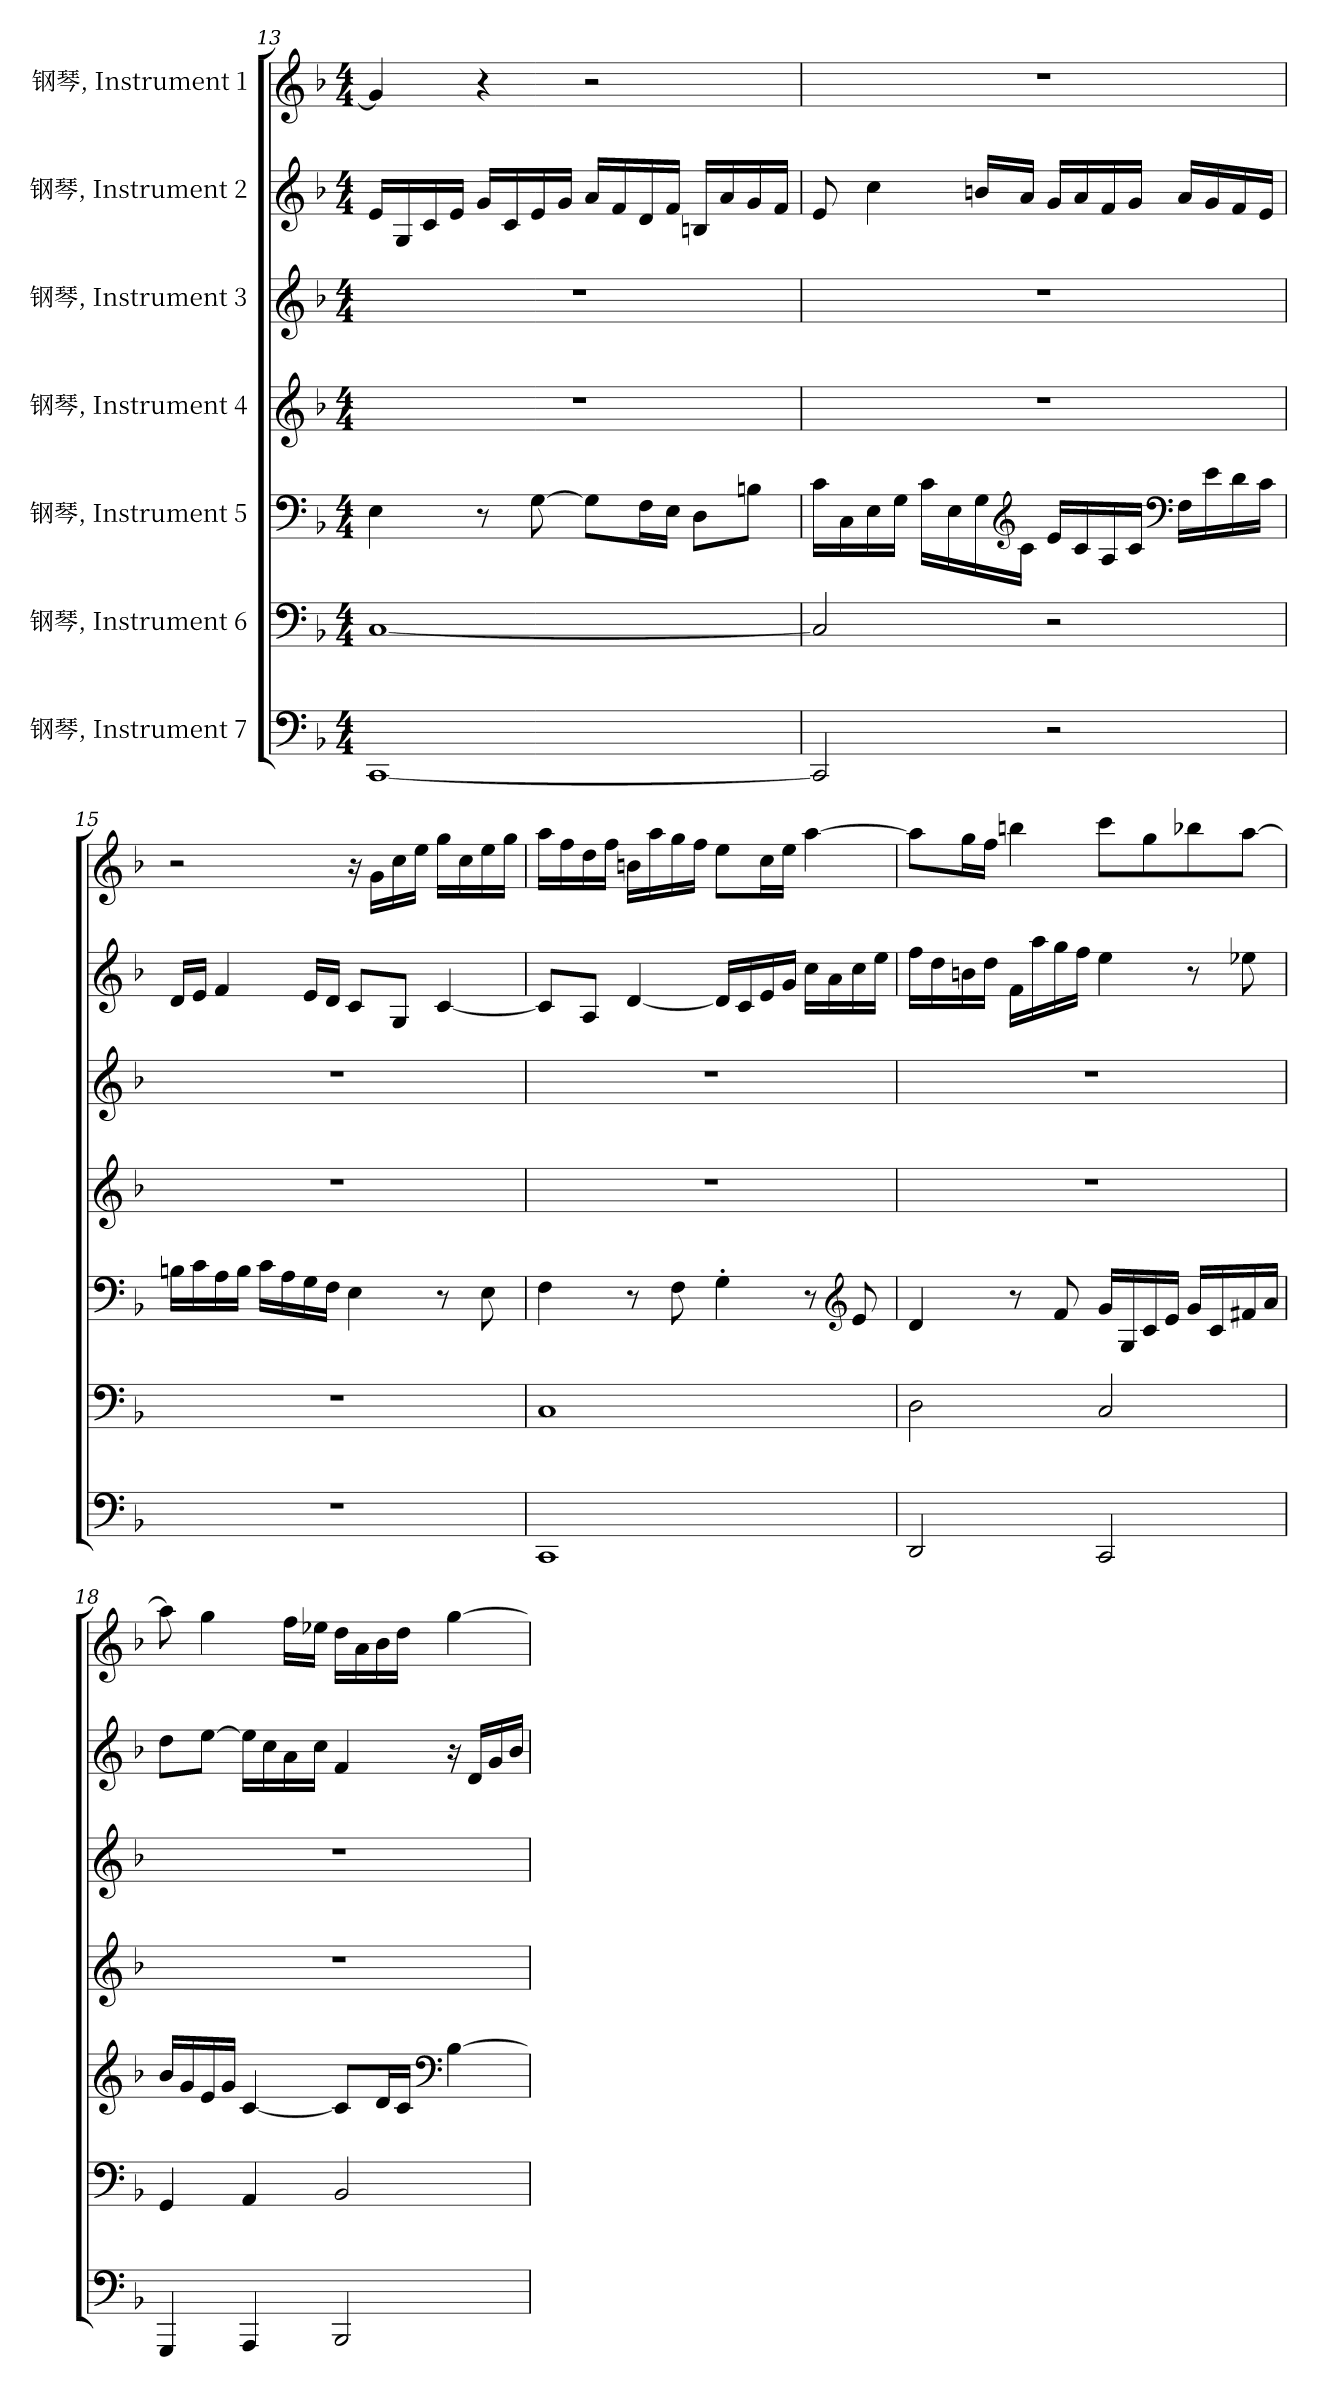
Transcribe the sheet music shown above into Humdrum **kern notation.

**kern	**kern	**kern	**kern	**kern	**kern	**kern
*part7	*part6	*part5	*part4	*part3	*part2	*part1
*staff7	*staff6	*staff5	*staff4	*staff3	*staff2	*staff1
*I"钢琴, Instrument 7	*I"钢琴, Instrument 6	*I"钢琴, Instrument 5	*I"钢琴, Instrument 4	*I"钢琴, Instrument 3	*I"钢琴, Instrument 2	*I"钢琴, Instrument 1
!!LO:PB:g=z
*clefF4	*clefF4	*clefF4	*clefG2	*clefG2	*clefG2	*clefG2
*k[b-]	*k[b-]	*k[b-]	*k[b-]	*k[b-]	*k[b-]	*k[b-]
*M4/4	*M4/4	*M4/4	*M4/4	*M4/4	*M4/4	*M4/4
=13	=13	=13	=13	=13	=13	=13
[1CC	[1C	4E\	1r	1r	16e/LL	4g/]
.	.	.	.	.	16G/	.
.	.	.	.	.	16c/	.
.	.	.	.	.	16e/JJ	.
.	.	8r	.	.	16g/LL	4r
.	.	.	.	.	16c/	.
.	.	[8G\	.	.	16e/	.
.	.	.	.	.	16g/JJ	.
.	.	8G\L]	.	.	16a/LL	2r
.	.	.	.	.	16f/	.
.	.	16F\L	.	.	16d/	.
.	.	16E\JJ	.	.	16f/JJ	.
.	.	8D\L	.	.	16Bn/LL	.
.	.	.	.	.	16a/	.
.	.	8Bn\J	.	.	16g/	.
.	.	.	.	.	16f/JJ	.
=14	=14	=14	=14	=14	=14	=14
2CC/]	2C/]	16c\LL	1r	1r	8e/	1r
.	.	16C\	.	.	.	.
.	.	16E\	.	.	4cc\	.
.	.	16G\JJ	.	.	.	.
.	.	16c\LL	.	.	.	.
.	.	16E\	.	.	.	.
.	.	16G\	.	.	16bn/LL	.
*	*	*clefG2	*	*	*	*
.	.	16c\JJ	.	.	16a/JJ	.
2r	2r	16e/LL	.	.	16g/LL	.
.	.	16c/	.	.	16a/	.
.	.	16A/	.	.	16f/	.
.	.	16c/JJ	.	.	16g/JJ	.
*	*	*clefF4	*	*	*	*
.	.	16F\LL	.	.	16a/LL	.
.	.	16e\	.	.	16g/	.
.	.	16d\	.	.	16f/	.
.	.	16c\JJ	.	.	16e/JJ	.
!!LO:PB:g=z
=15	=15	=15	=15	=15	=15	=15
1r	1r	16Bn\LL	1r	1r	16d/LL	2r
.	.	16c\	.	.	16e/JJ	.
.	.	16A\	.	.	4f/	.
.	.	16B\JJ	.	.	.	.
.	.	16c\LL	.	.	.	.
.	.	16A\	.	.	.	.
.	.	16G\	.	.	16e/LL	.
.	.	16F\JJ	.	.	16d/JJ	.
.	.	4E\	.	.	8c/L	16r
.	.	.	.	.	.	16g\LL
.	.	.	.	.	8G/J	16cc\
.	.	.	.	.	.	16ee\JJ
.	.	8r	.	.	[4c/	16gg\LL
.	.	.	.	.	.	16cc\
.	.	8E\	.	.	.	16ee\
.	.	.	.	.	.	16gg\JJ
=16	=16	=16	=16	=16	=16	=16
1CC	1C	4F\	1r	1r	8c/L]	16aa\LL
.	.	.	.	.	.	16ff\
.	.	.	.	.	8A/J	16dd\
.	.	.	.	.	.	16ff\JJ
.	.	8r	.	.	[4d/	16bn\LL
.	.	.	.	.	.	16aa\
.	.	8F\	.	.	.	16gg\
.	.	.	.	.	.	16ff\JJ
.	.	4G'\	.	.	16d/LL]	8ee\L
.	.	.	.	.	16c/	.
.	.	.	.	.	16e/	16cc\L
.	.	.	.	.	16g/JJ	16ee\JJ
.	.	8r	.	.	16cc\LL	[4aa\
.	.	.	.	.	16a\	.
*	*	*clefG2	*	*	*	*
.	.	8e/	.	.	16cc\	.
.	.	.	.	.	16ee\JJ	.
!!LO:PB:g=z
=17	=17	=17	=17	=17	=17	=17
2DD/	2D\	4d/	1r	1r	16ff\LL	8aa\L]
.	.	.	.	.	16dd\	.
.	.	.	.	.	16bn\	16gg\L
.	.	.	.	.	16dd\JJ	16ff\JJ
.	.	8r	.	.	16f\LL	4bbn\
.	.	.	.	.	16aa\	.
.	.	8f/	.	.	16gg\	.
.	.	.	.	.	16ff\JJ	.
2CC/	2C/	16g/LL	.	.	4ee\	8ccc\L
.	.	16G/	.	.	.	.
.	.	16c/	.	.	.	8gg\
.	.	16e/JJ	.	.	.	.
.	.	16g/LL	.	.	8r	8bb-X\
.	.	16c/	.	.	.	.
.	.	16f#X/	.	.	8ee-X\	[8aa\J
.	.	16a/JJ	.	.	.	.
=18	=18	=18	=18	=18	=18	=18
4GGG/	4GG/	16b-/LL	1r	1r	8dd\L	8aa\]
.	.	16g/	.	.	.	.
.	.	16e/	.	.	[8ee\J	4gg\
.	.	16g/JJ	.	.	.	.
4AAA/	4AA/	[4c/	.	.	16ee\LL]	.
.	.	.	.	.	16cc\	.
.	.	.	.	.	16a\	16ff\LL
.	.	.	.	.	16cc\JJ	16ee-X\JJ
2BBB-/	2BB-/	8c/L]	.	.	4f/	16dd\LL
.	.	.	.	.	.	16a\
.	.	16d/L	.	.	.	16b-\
.	.	16c/JJ	.	.	.	16dd\JJ
*	*	*clefF4	*	*	*	*
.	.	[4B-\	.	.	16r	[4gg\
.	.	.	.	.	16d/LL	.
.	.	.	.	.	16g/	.
.	.	.	.	.	16b-/JJ	.
=	=	=	=	=	=	=
*-	*-	*-	*-	*-	*-	*-
